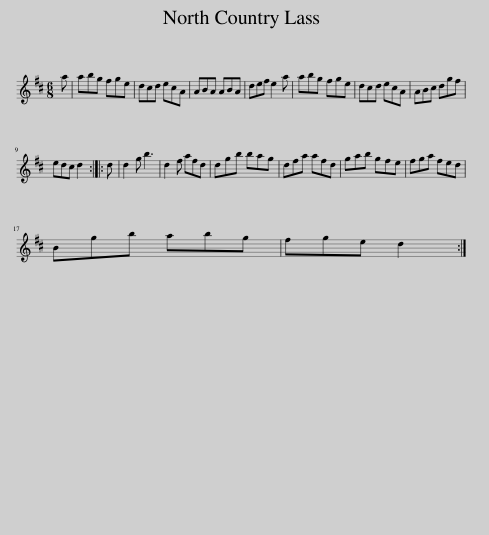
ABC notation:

X:1
L:1/8
M:6/8
I:linebreak $
K:D
V:1 treble
V:1
 a | abg fge | dcd ecA | ABA ABA | def e2 a | %5
 abg fge | dcd ecA | ABc dgf |$ edc d2 :: d | %10
 d2 g b3 | d2 f afd | dgb bag | dfa afd | gab gfe | %15
 fga fed |$ Bgb abg | fge d2 :| %18
